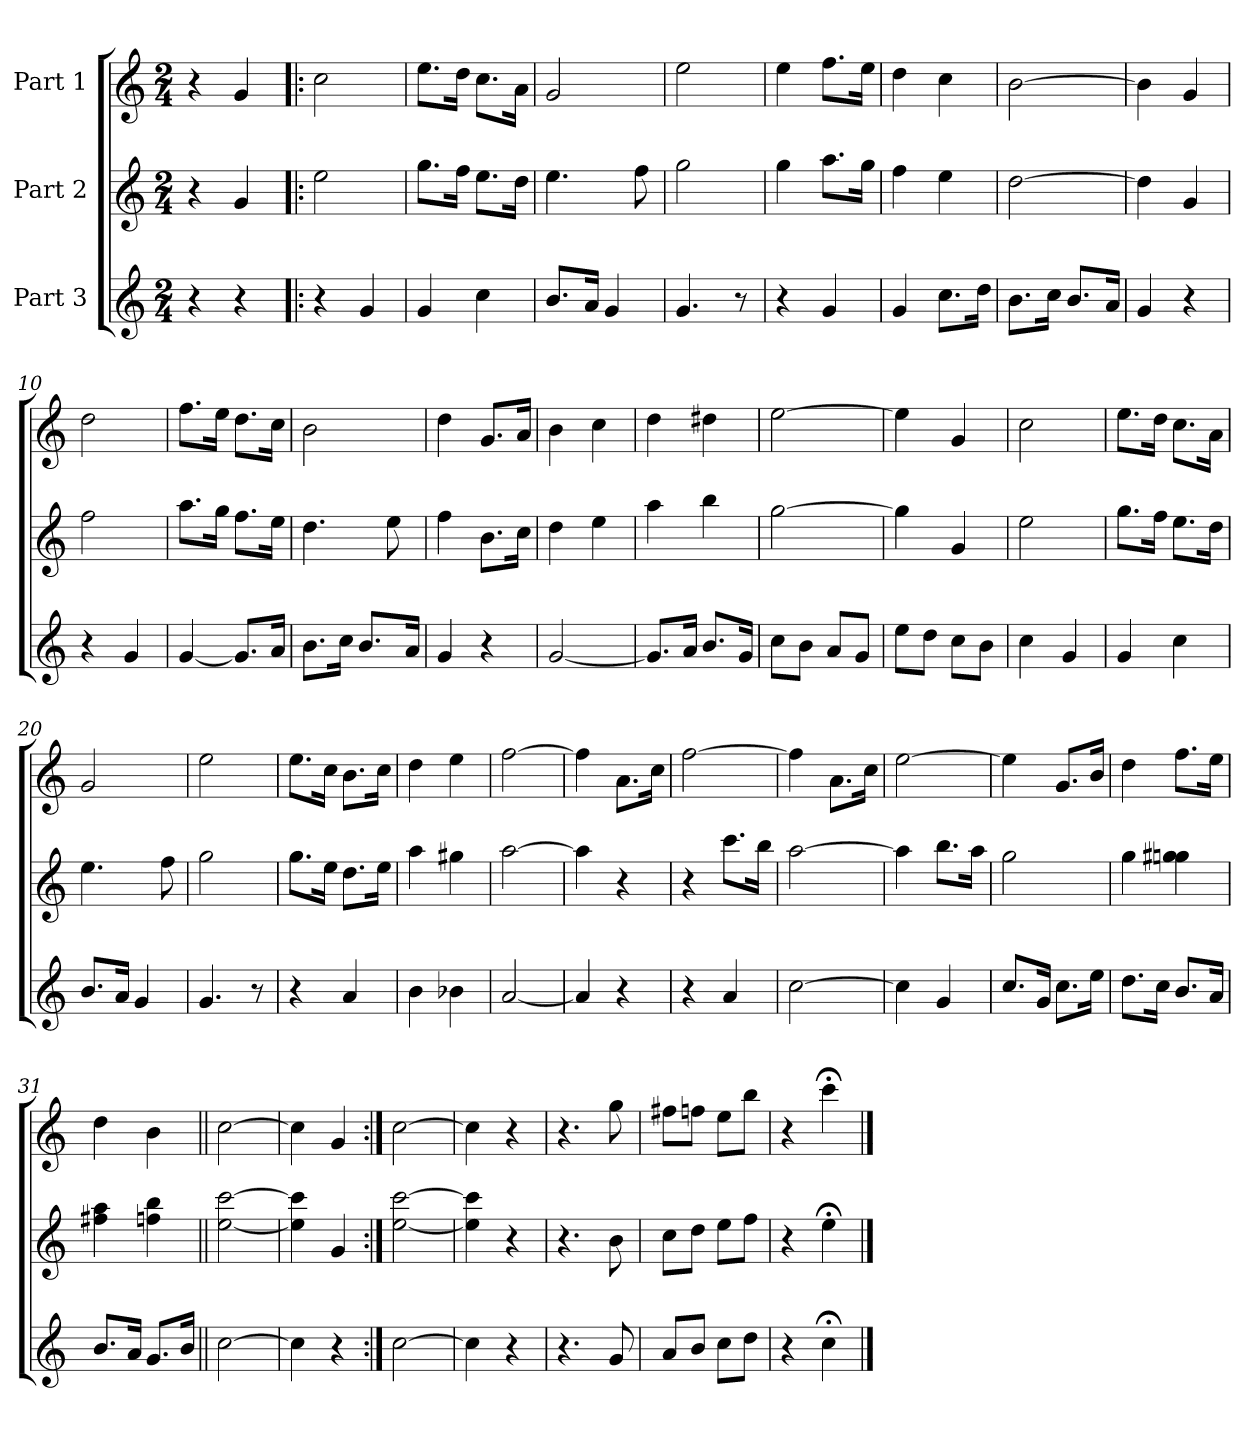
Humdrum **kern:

**kern	**kern	**kern
*part3	*part2	*part1
*staff3	*staff2	*staff1
*I"Part 3	*I"Part 2	*I"Part 1
*clefG2	*clefG2	*clefG2
*k[]	*k[]	*k[]
*M2/4	*M2/4	*M2/4
=1	=1	=1
4r	4r	4r
4r	4g	4g
=2!|:	=2!|:	=2!|:
4r	2ee	2cc
4g	.	.
=3	=3	=3
4g	8.gg\L	8.ee\L
.	16ff\Jk	16dd\Jk
4cc	8.ee\L	8.cc\L
.	16dd\Jk	16a\Jk
=4	=4	=4
8.b/L	4.ee	2g
16a/Jk	.	.
4g	.	.
.	8ff	.
=5	=5	=5
4.g	2gg	2ee
8r	.	.
=6	=6	=6
4r	4gg	4ee
4g	8.aa\L	8.ff\L
.	16gg\Jk	16ee\Jk
=7	=7	=7
4g	4ff	4dd
8.cc\L	4ee	4cc
16dd\Jk	.	.
=8	=8	=8
8.b\L	[2dd	[2b
16cc\Jk	.	.
8.b/L	.	.
16a/Jk	.	.
=9	=9	=9
4g	4dd]	4b]
4r	4g	4g
=10	=10	=10
4r	2ff	2dd
4g	.	.
=11	=11	=11
[4g	8.aa\L	8.ff\L
.	16gg\Jk	16ee\Jk
8.g/L]	8.ff\L	8.dd\L
16a/Jk	16ee\Jk	16cc\Jk
=12	=12	=12
8.b\L	4.dd	2b
16cc\Jk	.	.
8.b/L	.	.
.	8ee	.
16a/Jk	.	.
=13	=13	=13
4g	4ff	4dd
4r	8.b\L	8.g/L
.	16cc\Jk	16a/Jk
=14	=14	=14
[2g	4dd	4b
.	4ee	4cc
=15	=15	=15
8.g/L]	4aa	4dd
16a/Jk	.	.
8.b/L	4bb	4dd#
16g/Jk	.	.
=16	=16	=16
8cc\L	[2gg	[2ee
8b\J	.	.
8a/L	.	.
8g/J	.	.
=17	=17	=17
8ee\L	4gg]	4ee]
8dd\J	.	.
8cc\L	4g	4g
8b\J	.	.
=18	=18	=18
4cc	2ee	2cc
4g	.	.
=19	=19	=19
4g	8.gg\L	8.ee\L
.	16ff\Jk	16dd\Jk
4cc	8.ee\L	8.cc\L
.	16dd\Jk	16a\Jk
=20	=20	=20
8.b/L	4.ee	2g
16a/Jk	.	.
4g	.	.
.	8ff	.
=21	=21	=21
4.g	2gg	2ee
8r	.	.
=22	=22	=22
4r	8.gg\L	8.ee\L
.	16ee\Jk	16cc\Jk
4a	8.dd\L	8.b\L
.	16ee\Jk	16cc\Jk
=23	=23	=23
4b	4aa	4dd
4b-	4gg#	4ee
=24	=24	=24
[2a	[2aa	[2ff
=25	=25	=25
4a]	4aa]	4ff]
4r	4r	8.a\L
.	.	16cc\Jk
=26	=26	=26
4r	4r	[2ff
4a	8.ccc\L	.
.	16bb\Jk	.
=27	=27	=27
[2cc	[2aa	4ff]
.	.	8.a\L
.	.	16cc\Jk
=28	=28	=28
4cc]	4aa]	[2ee
4g	8.bb\L	.
.	16aa\Jk	.
=29	=29	=29
8.cc/L	2gg	4ee]
16g/Jk	.	.
8.cc\L	.	8.g/L
16ee\Jk	.	16b/Jk
=30	=30	=30
8.dd\L	4gg	4dd
16cc\Jk	.	.
8.b/L	4gg# 4gg	8.ff\L
16a/Jk	.	16ee\Jk
=31	=31	=31
8.b/L	4ff# 4aa	4dd
16a/Jk	.	.
8.g/L	4bb 4ff	4b
16b/Jk	.	.
=32||	=32||	=32||
[2cc	[2ee [2ccc	[2cc
=33	=33	=33
4cc]	4ccc] 4ee]	4cc]
4r	4g	4g
=34:|!	=34:|!	=34:|!
[2cc	[2ee [2ccc	[2cc
=35	=35	=35
4cc]	4ee] 4ccc]	4cc]
4r	4r	4r
=36	=36	=36
4.r	4.r	4.r
8g	8b	8gg
=37	=37	=37
8a/L	8cc\L	8ff#\L
8b/J	8dd\J	8ff\J
8cc\L	8ee\L	8ee\L
8dd\J	8ff\J	8bb\J
=38	=38	=38
4r	4r	4r
4cc;	4ee;	4ccc;
==	==	==
*-	*-	*-
